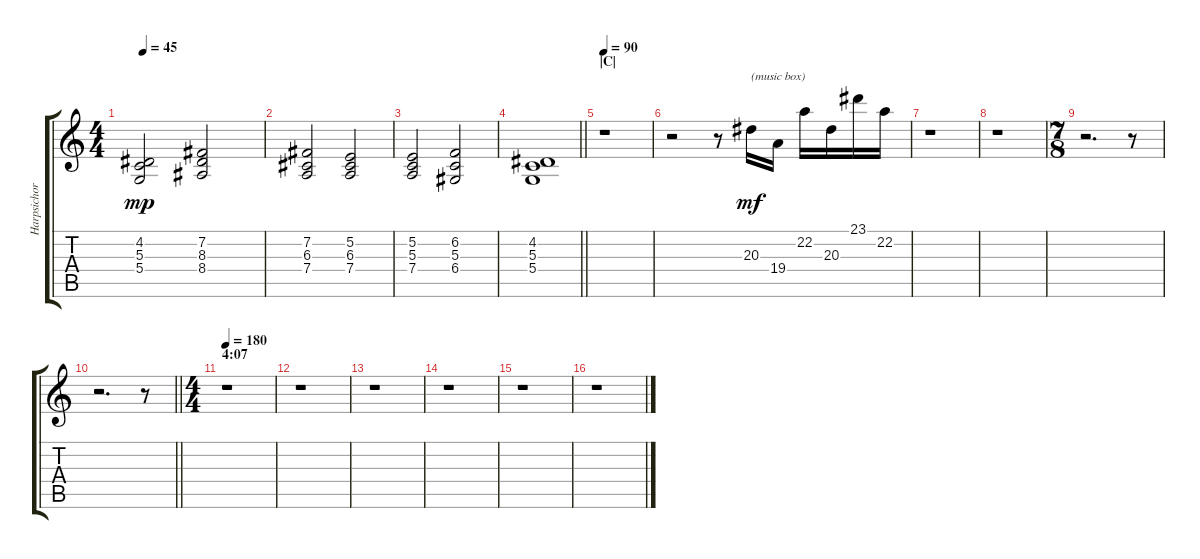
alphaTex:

\track ("Harpsichord" "Harpsichor") {instrument harpsichord}
\staff {score tabs}
\tuning (E4 B3 G3 D3 A2 E2) {hide}
\ts (4 4)
\tempo 45
\clef g2
\ks c
(4.2 5.3 5.4).2{dy mp} (7.2 8.3 8.4).2 |
(7.2 6.3 7.4).2 (5.2 6.3 7.4).2 |
(5.2 5.3 7.4).2 (6.2 5.3 6.4).2 |
\barLineRight lightlight
(4.2 5.3 5.4).1 |
\section ("" "|C|")
\tempo 90
r.1 |
r.2 r.8 20.3.16{txt "(music box)" dy mf balance 13 instrument musicbox} 19.4.16 22.2.16 20.3.16 23.1.16 22.2.16 |
r.1 |
r.1 |
\ts (7 8)
r.2{d} r.8 |
\barLineRight lightlight
r.2{d} r.8 |
\ts (4 4)
\section ("" "4:07")
\tempo 180
r.1{instrument harpsichord} |
r.1 |
r.1 |
r.1 |
r.1 |
r.1
